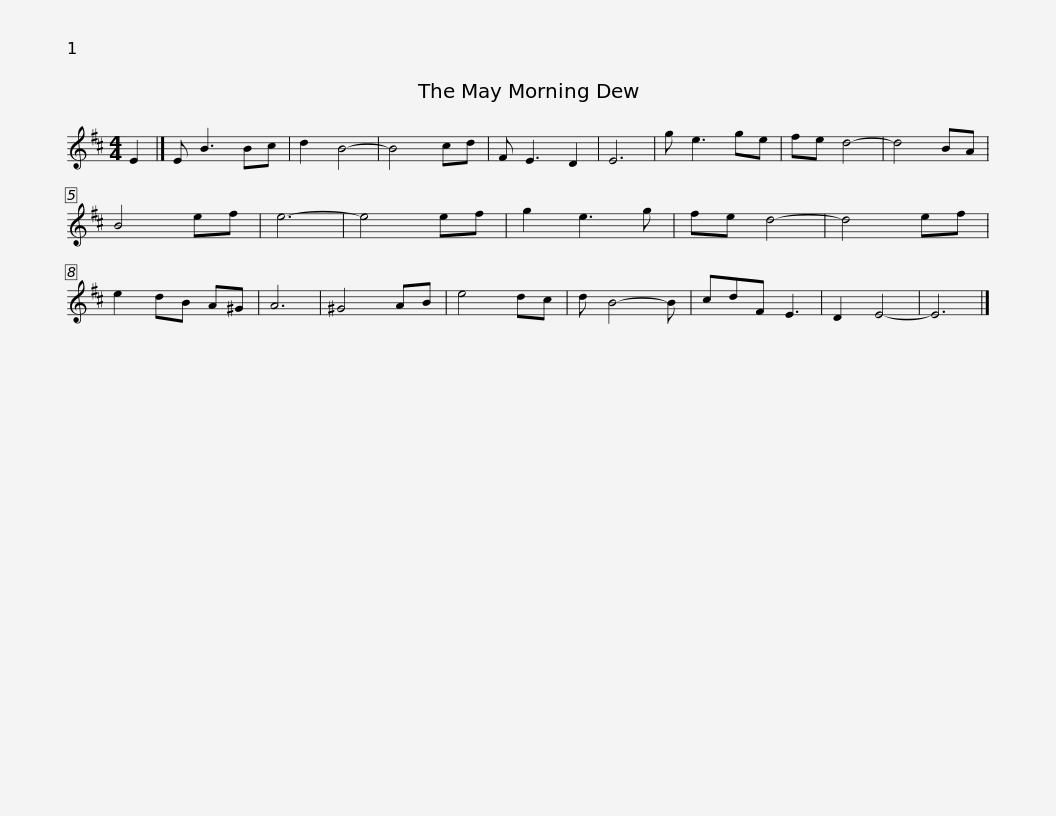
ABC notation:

X:1
L:1/8
M:4/4
I:linebreak $
K:D
V:1 treble
V:1
 E2 |] E B3 Bc | d2 B4- | B4 cd | F E3 D2 | %5
 E6 | g e3 ge | fe d4- | d4 BA | B4 ef | %10
 e6- | e4 ef |$ g2 e3 g | fe d4- | d4 ef | %15
 e2 dB A^G | A6 | ^G4 AB | e4 dc | d B4- B | %20
 cdF E3 | D2 E4- | E6 |] %23
